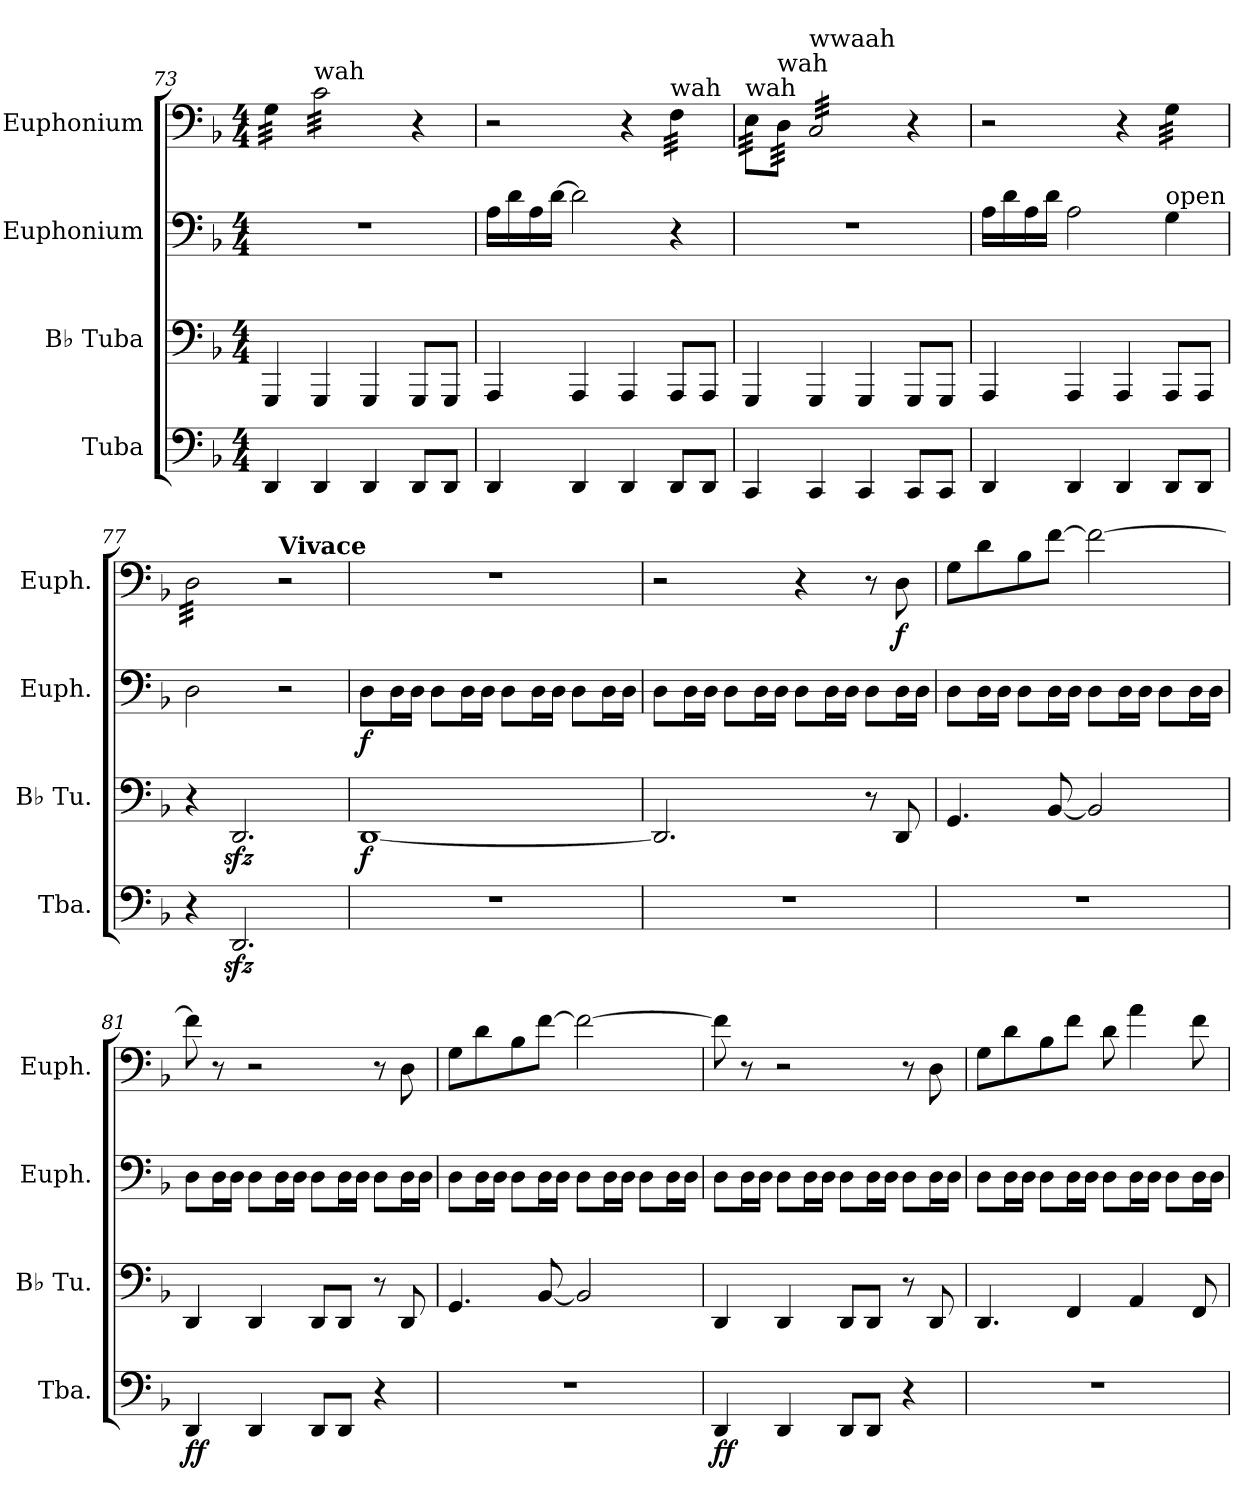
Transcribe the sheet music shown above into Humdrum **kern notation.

**kern	**dynam	**kern	**dynam	**kern	**dynam	**kern	**dynam
*part4	*part4	*part3	*part3	*part2	*part2	*part1	*part1
*staff4	*staff4	*staff3	*staff3	*staff2	*staff2	*staff1	*staff1
*I"Tuba	*	*I"B♭ Tuba	*	*I"Euphonium	*	*I"Euphonium	*
*I'Tba.	*	*I'B♭ Tu.	*	*I'Euph.	*	*I'Euph.	*
*clefF4	*	*clefF4	*	*clefF4	*	*clefF4	*
*k[b-]	*	*k[b-]	*	*k[b-]	*	*k[b-]	*
*M4/4	*	*M4/4	*	*M4/4	*	*M4/4	*
=73	=73	=73	=73	=73	=73	=73	=73
!	!	!	!	!	!	!LO:TX:a:t=wah	!
*	*	*	*	*	*	*tremolo	*
4DD/	.	4GGG/	.	1r	.	32G\LLL	.
.	.	.	.	.	.	32G\	.
.	.	.	.	.	.	32G\	.
.	.	.	.	.	.	32G\	.
.	.	.	.	.	.	32G\	.
.	.	.	.	.	.	32G\	.
.	.	.	.	.	.	32G\	.
.	.	.	.	.	.	32G\JJJ	.
!	!	!	!	!	!	!LO:TX:a:t=wah	!
4DD/	.	4GGG/	.	.	.	32c\LLL	.
.	.	.	.	.	.	32c\	.
.	.	.	.	.	.	32c\	.
.	.	.	.	.	.	32c\	.
.	.	.	.	.	.	32c\	.
.	.	.	.	.	.	32c\	.
.	.	.	.	.	.	32c\	.
.	.	.	.	.	.	32c\	.
4DD/	.	4GGG/	.	.	.	32c\	.
.	.	.	.	.	.	32c\	.
.	.	.	.	.	.	32c\	.
.	.	.	.	.	.	32c\	.
.	.	.	.	.	.	32c\	.
.	.	.	.	.	.	32c\	.
.	.	.	.	.	.	32c\	.
.	.	.	.	.	.	32c\JJJ	.
8DD/L	.	8GGG/L	.	.	.	4r	.
8DD/J	.	8GGG/J	.	.	.	.	.
=74	=74	=74	=74	=74	=74	=74	=74
4DD/	.	4AAA/	.	16A\LL	.	2r	.
.	.	.	.	16d\	.	.	.
.	.	.	.	16A\	.	.	.
.	.	.	.	[16d\JJ	.	.	.
4DD/	.	4AAA/	.	2d\]	.	.	.
4DD/	.	4AAA/	.	.	.	4r	.
!	!	!	!	!	!	!LO:TX:a:t=wah	!
8DD/L	.	8AAA/L	.	4r	.	32F\LLL	.
.	.	.	.	.	.	32F\	.
.	.	.	.	.	.	32F\	.
.	.	.	.	.	.	32F\	.
8DD/J	.	8AAA/J	.	.	.	32F\	.
.	.	.	.	.	.	32F\	.
.	.	.	.	.	.	32F\	.
.	.	.	.	.	.	32F\JJJ	.
=75	=75	=75	=75	=75	=75	=75	=75
!	!	!	!	!	!	!LO:TX:a:t=wah	!
4CC/	.	4GGG/	.	1r	.	64E\LLLL	.
.	.	.	.	.	.	64E\	.
.	.	.	.	.	.	64E\	.
.	.	.	.	.	.	64E\	.
.	.	.	.	.	.	64E\	.
.	.	.	.	.	.	64E\	.
.	.	.	.	.	.	64E\	.
.	.	.	.	.	.	64E\	.
!	!	!	!	!	!	!LO:TX:a:t=wah	!
.	.	.	.	.	.	64D\	.
.	.	.	.	.	.	64D\	.
.	.	.	.	.	.	64D\	.
.	.	.	.	.	.	64D\	.
.	.	.	.	.	.	64D\	.
.	.	.	.	.	.	64D\	.
.	.	.	.	.	.	64D\	.
.	.	.	.	.	.	64D\JJJJ	.
!	!	!	!	!	!	!LO:TX:a:t=wwaah	!
4CC/	.	4GGG/	.	.	.	32C/LLL	.
.	.	.	.	.	.	32C/	.
.	.	.	.	.	.	32C/	.
.	.	.	.	.	.	32C/	.
.	.	.	.	.	.	32C/	.
.	.	.	.	.	.	32C/	.
.	.	.	.	.	.	32C/	.
.	.	.	.	.	.	32C/	.
4CC/	.	4GGG/	.	.	.	32C/	.
.	.	.	.	.	.	32C/	.
.	.	.	.	.	.	32C/	.
.	.	.	.	.	.	32C/	.
.	.	.	.	.	.	32C/	.
.	.	.	.	.	.	32C/	.
.	.	.	.	.	.	32C/	.
.	.	.	.	.	.	32C/JJJ	.
8CC/L	.	8GGG/L	.	.	.	4r	.
8CC/J	.	8GGG/J	.	.	.	.	.
!!LO:LB:g=z
=76	=76	=76	=76	=76	=76	=76	=76
4DD/	.	4AAA/	.	16A\LL	.	2r	.
.	.	.	.	16d\	.	.	.
.	.	.	.	16A\	.	.	.
.	.	.	.	16d\JJ	.	.	.
4DD/	.	4AAA/	.	2A\	.	.	.
4DD/	.	4AAA/	.	.	.	4r	.
!	!	!	!	!LO:TX:a:t=open	!	!	!
8DD/L	.	8AAA/L	.	4G\	.	32G\LLL	.
.	.	.	.	.	.	32G\	.
.	.	.	.	.	.	32G\	.
.	.	.	.	.	.	32G\	.
8DD/J	.	8AAA/J	.	.	.	32G\	.
.	.	.	.	.	.	32G\	.
.	.	.	.	.	.	32G\	.
.	.	.	.	.	.	32G\JJJ	.
=77	=77	=77	=77	=77	=77	=77	=77
4r	.	4r	.	2D\	.	32D\LLL	.
.	.	.	.	.	.	32D\	.
.	.	.	.	.	.	32D\	.
.	.	.	.	.	.	32D\	.
.	.	.	.	.	.	32D\	.
.	.	.	.	.	.	32D\	.
.	.	.	.	.	.	32D\	.
.	.	.	.	.	.	32D\	.
2.DDzz</	.	2.DDzz</	.	.	.	32D\	.
.	.	.	.	.	.	32D\	.
.	.	.	.	.	.	32D\	.
.	.	.	.	.	.	32D\	.
.	.	.	.	.	.	32D\	.
.	.	.	.	.	.	32D\	.
.	.	.	.	.	.	32D\	.
.	.	.	.	.	.	32D\JJJ	.
*	*	*	*	*	*	*Xtremolo	*
!	!	!	!	!	!	!LO:TX:a:B:t=Vivace	!
.	.	.	.	2r	.	2r	.
=78	=78	=78	=78	=78	=78	=78	=78
!	!	!	!LO:DY:b	!	!LO:DY:b	!	!
1r	.	[1DD	f	8D\L	f	1r	.
.	.	.	.	16D\L	.	.	.
.	.	.	.	16D\JJ	.	.	.
.	.	.	.	8D\L	.	.	.
.	.	.	.	16D\L	.	.	.
.	.	.	.	16D\JJ	.	.	.
.	.	.	.	8D\L	.	.	.
.	.	.	.	16D\L	.	.	.
.	.	.	.	16D\JJ	.	.	.
.	.	.	.	8D\L	.	.	.
.	.	.	.	16D\L	.	.	.
.	.	.	.	16D\JJ	.	.	.
=79	=79	=79	=79	=79	=79	=79	=79
1r	.	2.DD/]	.	8D\L	.	2r	.
.	.	.	.	16D\L	.	.	.
.	.	.	.	16D\JJ	.	.	.
.	.	.	.	8D\L	.	.	.
.	.	.	.	16D\L	.	.	.
.	.	.	.	16D\JJ	.	.	.
.	.	.	.	8D\L	.	4r	.
.	.	.	.	16D\L	.	.	.
.	.	.	.	16D\JJ	.	.	.
.	.	8r	.	8D\L	.	8r	.
!	!	!	!	!	!	!	!LO:DY:b
.	.	8DD/	.	16D\L	.	8D\	f
.	.	.	.	16D\JJ	.	.	.
!!LO:LB:g=z
=80	=80	=80	=80	=80	=80	=80	=80
1r	.	4.GG/	.	8D\L	.	8G\L	.
.	.	.	.	16D\L	.	8d\	.
.	.	.	.	16D\JJ	.	.	.
.	.	.	.	8D\L	.	8B-\	.
.	.	[8BB-/	.	16D\L	.	[8f\J	.
.	.	.	.	16D\JJ	.	.	.
.	.	2BB-/]	.	8D\L	.	2f\_	.
.	.	.	.	16D\L	.	.	.
.	.	.	.	16D\JJ	.	.	.
.	.	.	.	8D\L	.	.	.
.	.	.	.	16D\L	.	.	.
.	.	.	.	16D\JJ	.	.	.
=81	=81	=81	=81	=81	=81	=81	=81
!	!LO:DY:b	!	!	!	!	!	!
4DD/	ff	4DD/	.	8D\L	.	8f\]	.
.	.	.	.	16D\L	.	8r	.
.	.	.	.	16D\JJ	.	.	.
4DD/	.	4DD/	.	8D\L	.	2r	.
.	.	.	.	16D\L	.	.	.
.	.	.	.	16D\JJ	.	.	.
8DD/L	.	8DD/L	.	8D\L	.	.	.
8DD/J	.	8DD/J	.	16D\L	.	.	.
.	.	.	.	16D\JJ	.	.	.
4r	.	8r	.	8D\L	.	8r	.
.	.	8DD/	.	16D\L	.	8D\	.
.	.	.	.	16D\JJ	.	.	.
=82	=82	=82	=82	=82	=82	=82	=82
1r	.	4.GG/	.	8D\L	.	8G\L	.
.	.	.	.	16D\L	.	8d\	.
.	.	.	.	16D\JJ	.	.	.
.	.	.	.	8D\L	.	8B-\	.
.	.	[8BB-/	.	16D\L	.	[8f\J	.
.	.	.	.	16D\JJ	.	.	.
.	.	2BB-/]	.	8D\L	.	2f\_	.
.	.	.	.	16D\L	.	.	.
.	.	.	.	16D\JJ	.	.	.
.	.	.	.	8D\L	.	.	.
.	.	.	.	16D\L	.	.	.
.	.	.	.	16D\JJ	.	.	.
!!LO:PB:g=z
=83	=83	=83	=83	=83	=83	=83	=83
!	!LO:DY:b	!	!	!	!	!	!
4DD/	ff	4DD/	.	8D\L	.	8f\]	.
.	.	.	.	16D\L	.	8r	.
.	.	.	.	16D\JJ	.	.	.
4DD/	.	4DD/	.	8D\L	.	2r	.
.	.	.	.	16D\L	.	.	.
.	.	.	.	16D\JJ	.	.	.
8DD/L	.	8DD/L	.	8D\L	.	.	.
8DD/J	.	8DD/J	.	16D\L	.	.	.
.	.	.	.	16D\JJ	.	.	.
4r	.	8r	.	8D\L	.	8r	.
.	.	8DD/	.	16D\L	.	8D\	.
.	.	.	.	16D\JJ	.	.	.
=84	=84	=84	=84	=84	=84	=84	=84
1r	.	4.DD/	.	8D\L	.	8G\L	.
.	.	.	.	16D\L	.	8d\	.
.	.	.	.	16D\JJ	.	.	.
.	.	.	.	8D\L	.	8B-\	.
.	.	4FF/	.	16D\L	.	8f\J	.
.	.	.	.	16D\JJ	.	.	.
.	.	.	.	8D\L	.	8d\	.
.	.	4AA/	.	16D\L	.	4a\	.
.	.	.	.	16D\JJ	.	.	.
.	.	.	.	8D\L	.	.	.
.	.	8FF/	.	16D\L	.	8f\	.
.	.	.	.	16D\JJ	.	.	.
=	=	=	=	=	=	=	=
*-	*-	*-	*-	*-	*-	*-	*-
